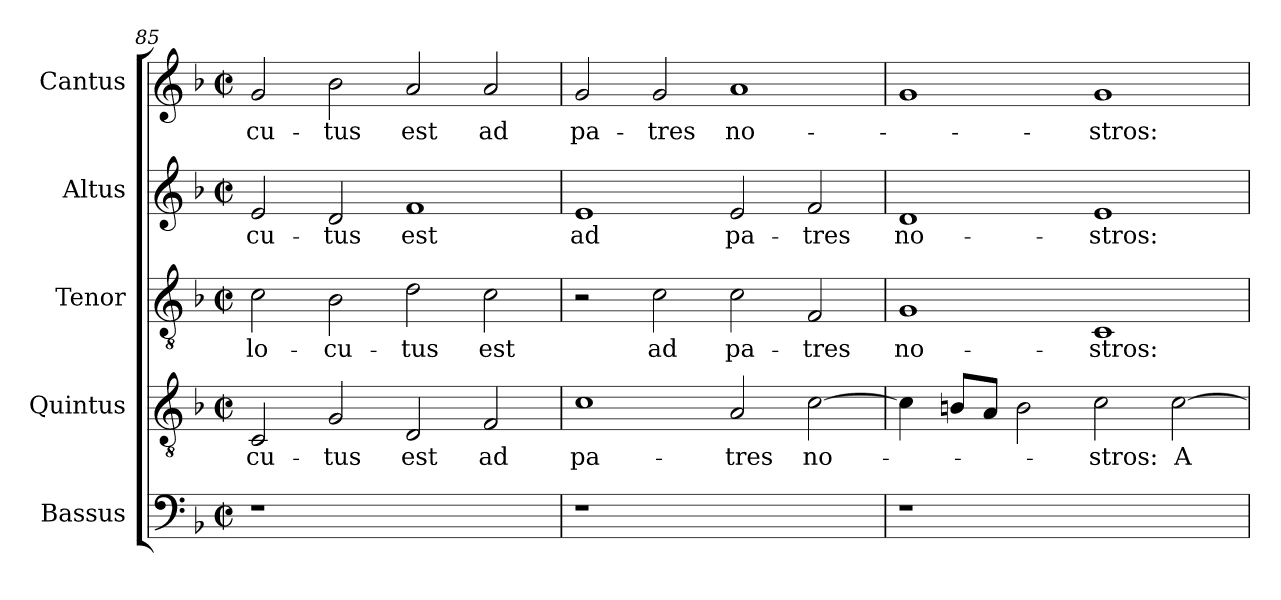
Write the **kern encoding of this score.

**kern	**kern	**text	**kern	**text	**kern	**text	**kern	**text
*part5	*part4	*part4	*part3	*part3	*part2	*part2	*part1	*part1
*staff5	*staff4	*staff4	*staff3	*staff3	*staff2	*staff2	*staff1	*staff1
*I"Bassus	*I"Quintus	*	*I"Tenor	*	*I"Altus	*	*I"Cantus	*
*I'B	*I'Q	*	*I'T	*	*I'A	*	*I'C	*
*clefF4	*clefGv2	*	*clefGv2	*	*clefG2	*	*clefG2	*
*k[b-]	*k[b-]	*	*k[b-]	*	*k[b-]	*	*k[b-]	*
*F:	*F:	*	*F:	*	*F:	*	*F:	*
*M2/2	*M2/2	*	*M2/2	*	*M2/2	*	*M2/2	*
*met(c|)	*met(c|)	*	*met(c|)	*	*met(c|)	*	*met(c|)	*
=85	=85	=85	=85	=85	=85	=85	=85	=85
!	!	!LO:LY:b:cj	!	!LO:LY:b:cj	!	!LO:LY:b:cj	!	!LO:LY:b:cj
1r	2C/	-cu-	2c\	lo-	2e/	-cu-	2g/	-cu-
!	!	!LO:LY:b:cj	!	!LO:LY:b:cj	!	!LO:LY:b:cj	!	!LO:LY:b:cj
.	2G/	-tus	2B-\	-cu-	2d/	-tus	2b-\	-tus
!	!	!LO:LY:b:cj	!	!LO:LY:b:cj	!	!LO:LY:b:cj	!	!LO:LY:b:cj
1ryy	2D/	est	2d\	-tus	1f	est	2a/	est
!	!	!LO:LY:b:cj	!	!LO:LY:b:cj	!	!	!	!LO:LY:b:cj
.	2F/	ad	2c\	est	.	.	2a/	ad
=86	=86	=86	=86	=86	=86	=86	=86	=86
!	!	!LO:LY:b:cj	!	!	!	!LO:LY:b:cj	!	!LO:LY:b:cj
1r	1c	pa-	2r	.	1e	ad	2g/	pa-
!	!	!	!	!LO:LY:b:cj	!	!	!	!LO:LY:b:cj
.	.	.	2c\	ad	.	.	2g/	-tres
!	!	!LO:LY:b:cj	!	!LO:LY:b:cj	!	!LO:LY:b:cj	!	!LO:LY:b:cj
1ryy	2A/	-tres	2c\	pa-	2e/	pa-	1a	no-
!	!	!LO:LY:b:cj	!	!LO:LY:b:cj	!	!LO:LY:b:cj	!	!
.	[>2c\	no-	2F/	-tres	2f/	-tres	.	.
=87	=87	=87	=87	=87	=87	=87	=87	=87
!	!	!	!	!LO:LY:b:cj	!	!LO:LY:b:cj	!	!
1r	4c\]	.	1G	no-	1d	no-	1g	.
.	8Bn/L	.	.	.	.	.	.	.
.	8A/J	.	.	.	.	.	.	.
.	2B\	.	.	.	.	.	.	.
!	!	!LO:LY:b:cj	!	!LO:LY:b:cj	!	!LO:LY:b:cj	!	!LO:LY:b:cj
1ryy	2c\	-stros:	1C	-stros:	1e	-stros:	1g	-stros:
!	!	!LO:LY:b:cj	!	!	!	!	!	!
.	[<2c\	A-	.	.	.	.	.	.
=	=	=	=	=	=	=	=	=
*-	*-	*-	*-	*-	*-	*-	*-	*-
